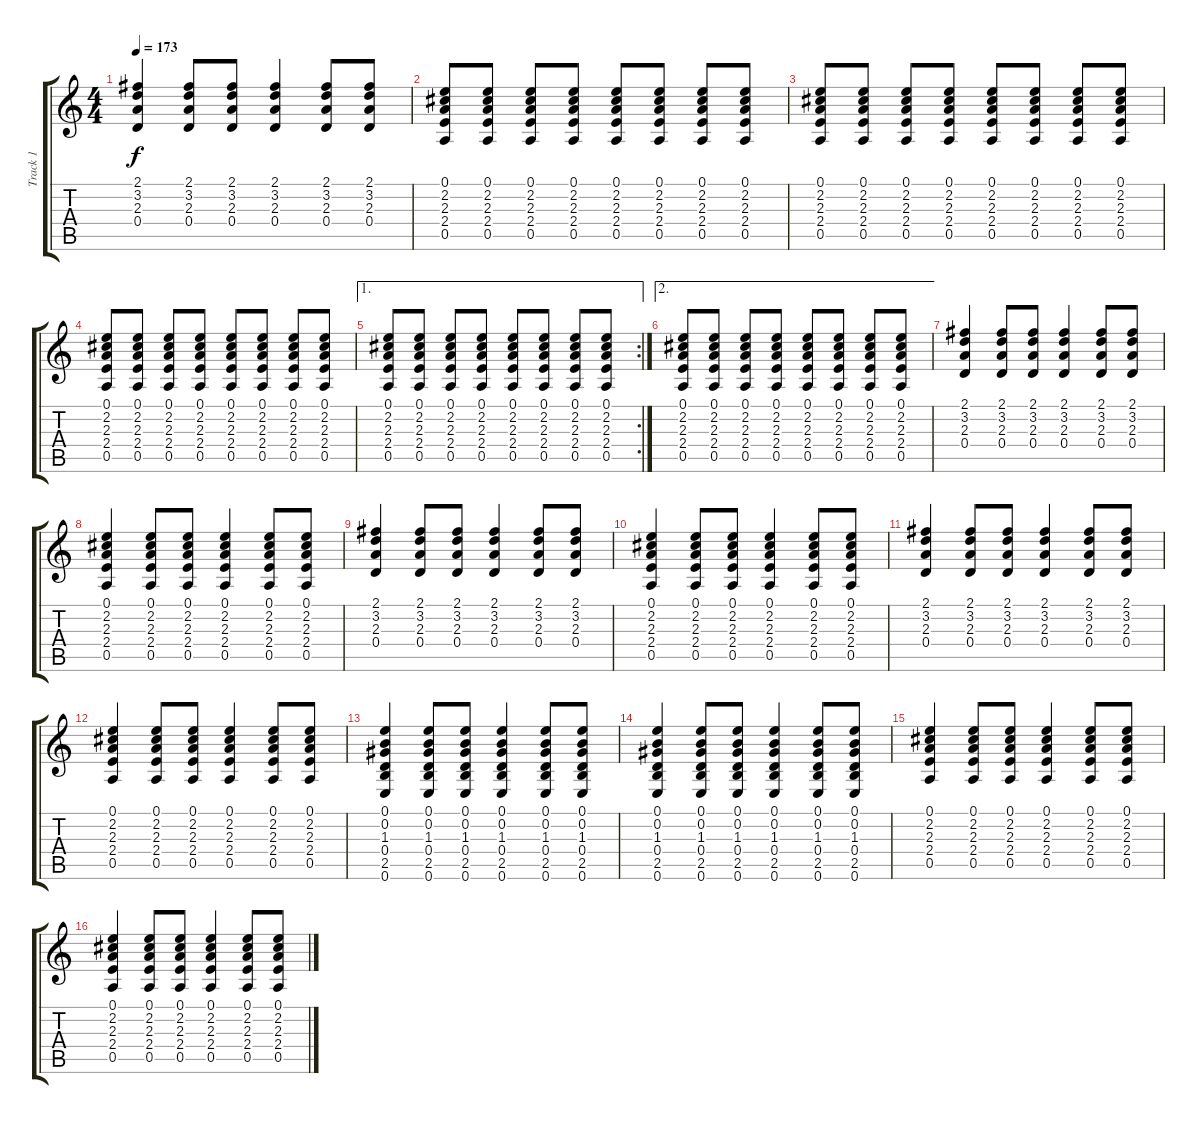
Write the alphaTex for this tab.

\track ("Track 1" "Track 1") {instrument acousticguitarnylon}
\staff {score tabs}
\tuning (E4 B3 G3 D3 A2 E2) {hide}
\ts (4 4)
\tempo 173
\clef g2
\ks c
(2.1 3.2 2.3 0.4).4{dy f} (2.1 3.2 2.3 0.4).8 (2.1 3.2 2.3 0.4).8 (2.1 3.2 2.3 0.4).4 (2.1 3.2 2.3 0.4).8 (2.1 3.2 2.3 0.4).8 |
(0.1 2.2 2.3 2.4 0.5).8 (0.1 2.2 2.3 2.4 0.5).8 (0.1 2.2 2.3 2.4 0.5).8 (0.1 2.2 2.3 2.4 0.5).8 (0.1 2.2 2.3 2.4 0.5).8 (0.1 2.2 2.3 2.4 0.5).8 (0.1 2.2 2.3 2.4 0.5).8 (0.1 2.2 2.3 2.4 0.5).8 |
(0.1 2.2 2.3 2.4 0.5).8 (0.1 2.2 2.3 2.4 0.5).8 (0.1 2.2 2.3 2.4 0.5).8 (0.1 2.2 2.3 2.4 0.5).8 (0.1 2.2 2.3 2.4 0.5).8 (0.1 2.2 2.3 2.4 0.5).8 (0.1 2.2 2.3 2.4 0.5).8 (0.1 2.2 2.3 2.4 0.5).8 |
(0.1 2.2 2.3 2.4 0.5).8 (0.1 2.2 2.3 2.4 0.5).8 (0.1 2.2 2.3 2.4 0.5).8 (0.1 2.2 2.3 2.4 0.5).8 (0.1 2.2 2.3 2.4 0.5).8 (0.1 2.2 2.3 2.4 0.5).8 (0.1 2.2 2.3 2.4 0.5).8 (0.1 2.2 2.3 2.4 0.5).8 |
\ae 1
\rc 2
(0.1 2.2 2.3 2.4 0.5).8 (0.1 2.2 2.3 2.4 0.5).8 (0.1 2.2 2.3 2.4 0.5).8 (0.1 2.2 2.3 2.4 0.5).8 (0.1 2.2 2.3 2.4 0.5).8 (0.1 2.2 2.3 2.4 0.5).8 (0.1 2.2 2.3 2.4 0.5).8 (0.1 2.2 2.3 2.4 0.5).8 |
\ae 2
(0.1 2.2 2.3 2.4 0.5).8 (0.1 2.2 2.3 2.4 0.5).8 (0.1 2.2 2.3 2.4 0.5).8 (0.1 2.2 2.3 2.4 0.5).8 (0.1 2.2 2.3 2.4 0.5).8 (0.1 2.2 2.3 2.4 0.5).8 (0.1 2.2 2.3 2.4 0.5).8 (0.1 2.2 2.3 2.4 0.5).8 |
(2.1 3.2 2.3 0.4).4 (2.1 3.2 2.3 0.4).8 (2.1 3.2 2.3 0.4).8 (2.1 3.2 2.3 0.4).4 (2.1 3.2 2.3 0.4).8 (2.1 3.2 2.3 0.4).8 |
(0.1 2.2 2.3 2.4 0.5).4 (0.1 2.2 2.3 2.4 0.5).8 (0.1 2.2 2.3 2.4 0.5).8 (0.1 2.2 2.3 2.4 0.5).4 (0.1 2.2 2.3 2.4 0.5).8 (0.1 2.2 2.3 2.4 0.5).8 |
(2.1 3.2 2.3 0.4).4 (2.1 3.2 2.3 0.4).8 (2.1 3.2 2.3 0.4).8 (2.1 3.2 2.3 0.4).4 (2.1 3.2 2.3 0.4).8 (2.1 3.2 2.3 0.4).8 |
(0.1 2.2 2.3 2.4 0.5).4 (0.1 2.2 2.3 2.4 0.5).8 (0.1 2.2 2.3 2.4 0.5).8 (0.1 2.2 2.3 2.4 0.5).4 (0.1 2.2 2.3 2.4 0.5).8 (0.1 2.2 2.3 2.4 0.5).8 |
(2.1 3.2 2.3 0.4).4 (2.1 3.2 2.3 0.4).8 (2.1 3.2 2.3 0.4).8 (2.1 3.2 2.3 0.4).4 (2.1 3.2 2.3 0.4).8 (2.1 3.2 2.3 0.4).8 |
(0.1 2.2 2.3 2.4 0.5).4 (0.1 2.2 2.3 2.4 0.5).8 (0.1 2.2 2.3 2.4 0.5).8 (0.1 2.2 2.3 2.4 0.5).4 (0.1 2.2 2.3 2.4 0.5).8 (0.1 2.2 2.3 2.4 0.5).8 |
(0.1 0.2 1.3 0.4 2.5 0.6).4 (0.1 0.2 1.3 0.4 2.5 0.6).8 (0.1 0.2 1.3 0.4 2.5 0.6).8 (0.1 0.2 1.3 0.4 2.5 0.6).4 (0.1 0.2 1.3 0.4 2.5 0.6).8 (0.1 0.2 1.3 0.4 2.5 0.6).8 |
(0.1 0.2 1.3 0.4 2.5 0.6).4 (0.1 0.2 1.3 0.4 2.5 0.6).8 (0.1 0.2 1.3 0.4 2.5 0.6).8 (0.1 0.2 1.3 0.4 2.5 0.6).4 (0.1 0.2 1.3 0.4 2.5 0.6).8 (0.1 0.2 1.3 0.4 2.5 0.6).8 |
(0.1 2.2 2.3 2.4 0.5).4 (0.1 2.2 2.3 2.4 0.5).8 (0.1 2.2 2.3 2.4 0.5).8 (0.1 2.2 2.3 2.4 0.5).4 (0.1 2.2 2.3 2.4 0.5).8 (0.1 2.2 2.3 2.4 0.5).8 |
(0.1 2.2 2.3 2.4 0.5).4 (0.1 2.2 2.3 2.4 0.5).8 (0.1 2.2 2.3 2.4 0.5).8 (0.1 2.2 2.3 2.4 0.5).4 (0.1 2.2 2.3 2.4 0.5).8 (0.1 2.2 2.3 2.4 0.5).8
